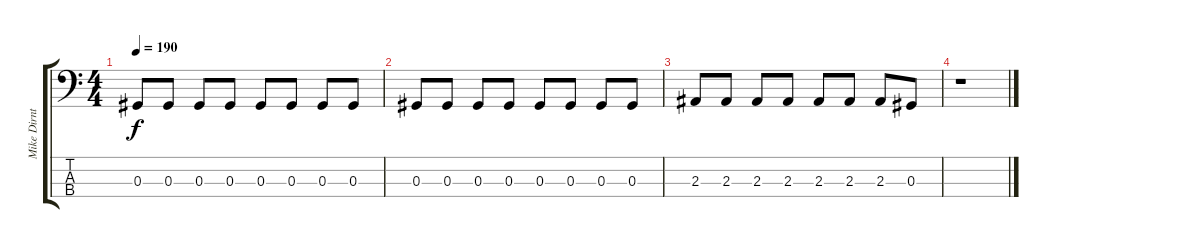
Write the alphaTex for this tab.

\track ("Mike Dirnt" "Mike Dirnt") {instrument electricbasspick}
\staff {score tabs}
\tuning (Gb2 Db2 Ab1 Eb1) {hide}
\ts (4 4)
\tempo 190
\clef f4
\ks c
0.3.8{dy f} 0.3.8 0.3.8 0.3.8 0.3.8 0.3.8 0.3.8 0.3.8 |
0.3.8 0.3.8 0.3.8 0.3.8 0.3.8 0.3.8 0.3.8 0.3.8 |
2.3.8 2.3.8 2.3.8 2.3.8 2.3.8 2.3.8 2.3.8 0.3.8 |
r.1
